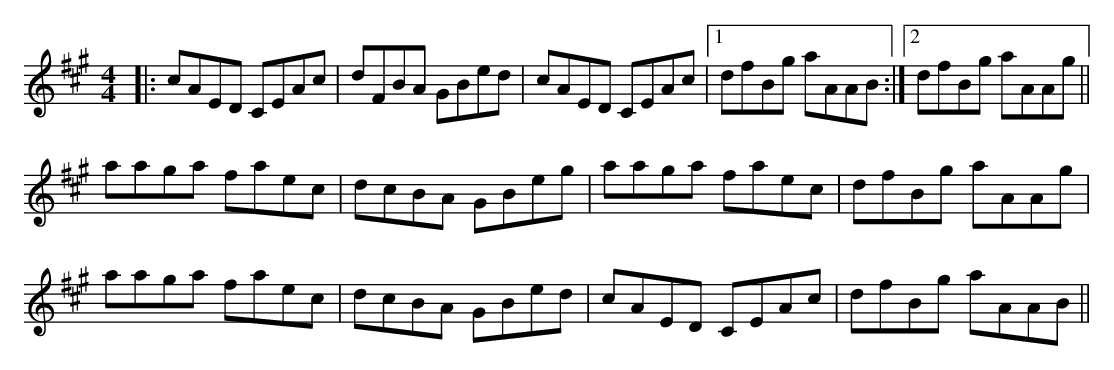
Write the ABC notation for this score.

X:1
M:4/4
K:A
|:cAED CEAc|dFBA GBed|cAED CEAc|1 dfBg aAAB:|2 dfBg aAAg||
aaga faec|dcBA GBeg|aaga faec|dfBg aAAg|
aaga faec|dcBA GBed|cAED CEAc|dfBg aAAB||
